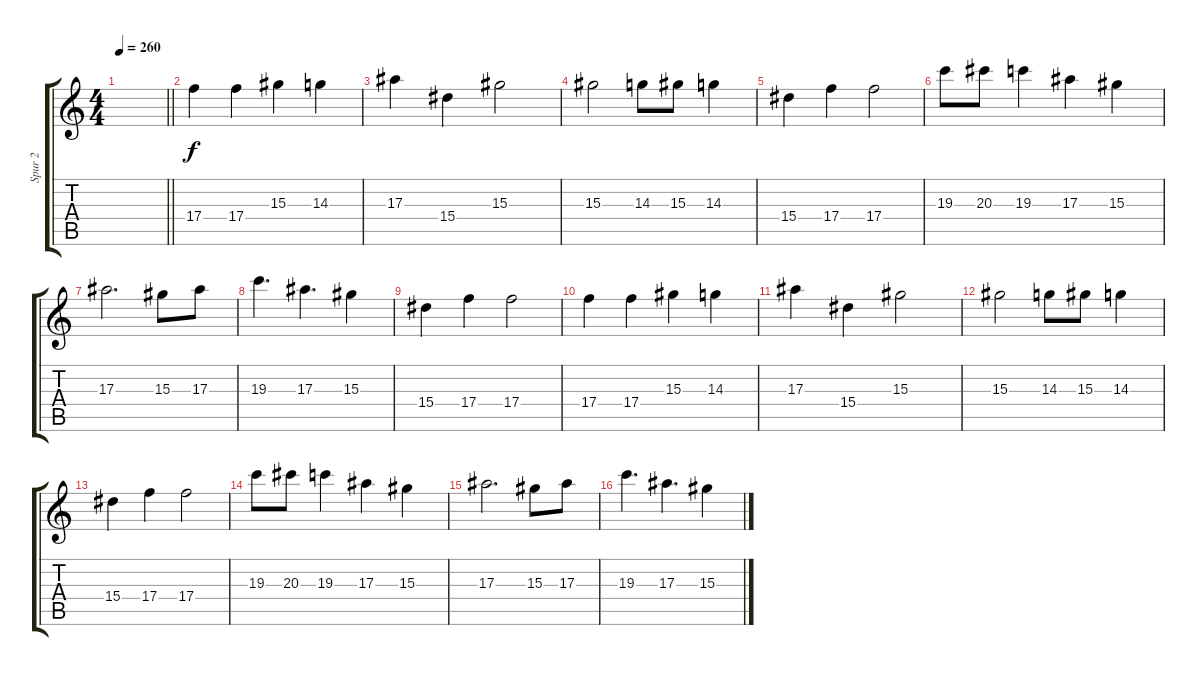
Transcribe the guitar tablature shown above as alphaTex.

\track ("Spur 2" "Spur 2") {instrument distortionguitar}
\staff {score tabs}
\tuning (D4 A3 F3 C3 G2 D2) {hide}
\ts (4 4)
\tempo 260
\clef g2
\barLineRight lightlight
\ks c
|
17.4.4{dy f} 17.4.4 15.3.4 14.3.4 |
17.3.4 15.4.4 15.3.2 |
15.3.2 14.3.8 15.3.8 14.3.4 |
15.4.4 17.4.4 17.4.2 |
19.3.8 20.3.8 19.3.4 17.3.4 15.3.4 |
17.3.2{d} 15.3.8 17.3.8 |
19.3.4{d} 17.3.4{d} 15.3.4 |
15.4.4 17.4.4 17.4.2 |
17.4.4 17.4.4 15.3.4 14.3.4 |
17.3.4 15.4.4 15.3.2 |
15.3.2 14.3.8 15.3.8 14.3.4 |
15.4.4 17.4.4 17.4.2 |
19.3.8 20.3.8 19.3.4 17.3.4 15.3.4 |
17.3.2{d} 15.3.8 17.3.8 |
19.3.4{d} 17.3.4{d} 15.3.4
